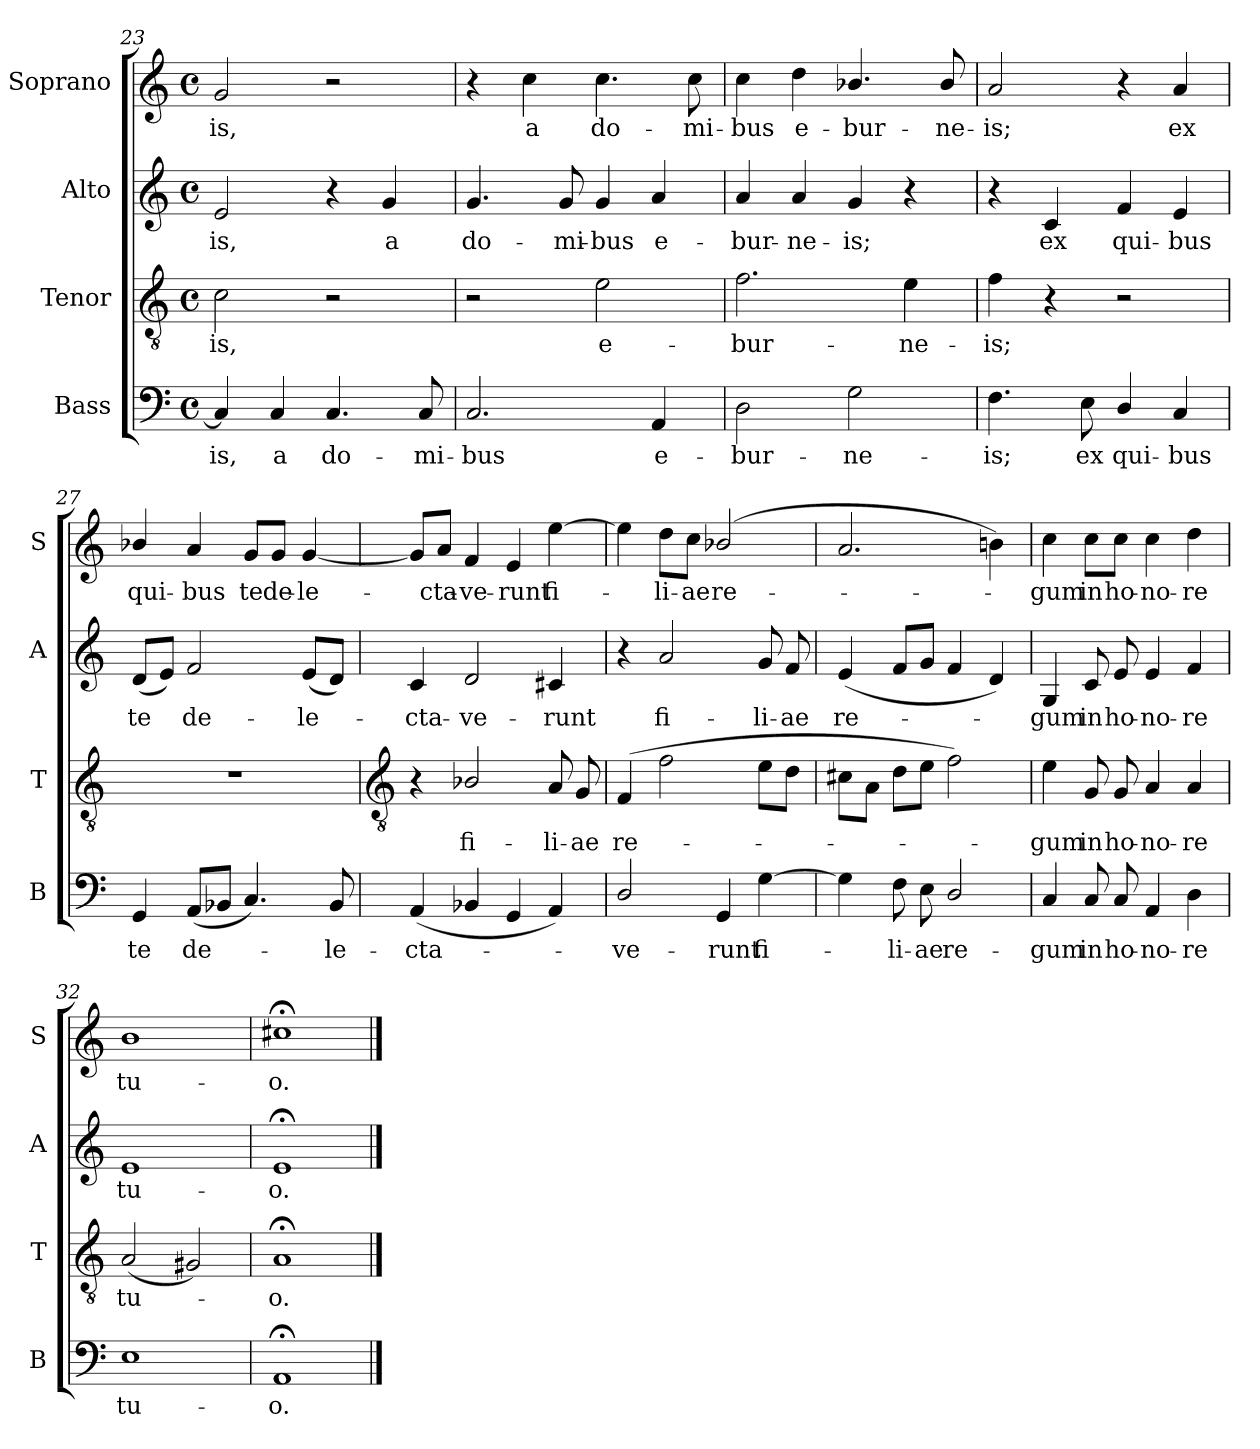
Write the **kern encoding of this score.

**kern	**text	**kern	**text	**kern	**text	**kern	**text
*part4	*part4	*part3	*part3	*part2	*part2	*part1	*part1
*staff4	*staff4	*staff3	*staff3	*staff2	*staff2	*staff1	*staff1
*I"Bass	*	*I"Tenor	*	*I"Alto	*	*I"Soprano	*
*I'B	*	*I'T	*	*I'A	*	*I'S	*
!!LO:LB:g=z
*clefF4	*	*clefGv2	*	*clefG2	*	*clefG2	*
*k[]	*	*k[]	*	*k[]	*	*k[]	*
*C:	*	*C:	*	*C:	*	*C:	*
*M4/4	*	*M4/4	*	*M4/4	*	*M4/4	*
*met(c)	*	*met(c)	*	*met(c)	*	*met(c)	*
=23	=23	=23	=23	=23	=23	=23	=23
!	!LO:LY:b	!	!LO:LY:b	!	!LO:LY:b	!	!LO:LY:b
4C]	is,	2c	is,	2e	-is,	2g	-is,
!	!LO:LY:b	!	!	!	!	!	!
4C	a	.	.	.	.	.	.
!	!LO:LY:b	!	!	!	!	!	!
4.C	do-	2r	.	4r	.	2r	.
!	!	!	!	!	!LO:LY:b	!	!
.	.	.	.	4g	a	.	.
!	!LO:LY:b	!	!	!	!	!	!
8C	-mi-	.	.	.	.	.	.
=24	=24	=24	=24	=24	=24	=24	=24
!	!LO:LY:b	!	!	!	!LO:LY:b	!	!
2.C	-bus	2r	.	4.g	do-	4r	.
!	!	!	!	!	!	!	!LO:LY:b
.	.	.	.	.	.	4cc	a
!	!	!	!	!	!LO:LY:b	!	!
.	.	.	.	8g	-mi-	.	.
!	!	!	!LO:LY:b	!	!LO:LY:b	!	!LO:LY:b
.	.	2e	e-	4g	-bus	4.cc	do-
!	!LO:LY:b	!	!	!	!LO:LY:b	!	!
4AA	e-	.	.	4a	e-	.	.
!	!	!	!	!	!	!	!LO:LY:b
.	.	.	.	.	.	8cc	-mi-
=25	=25	=25	=25	=25	=25	=25	=25
!	!LO:LY:b	!	!LO:LY:b	!	!LO:LY:b	!	!LO:LY:b
2D	-bur-	2.f	-bur-	4a	-bur-	4cc	-bus
!	!	!	!	!	!LO:LY:b	!	!LO:LY:b
.	.	.	.	4a	-ne-	4dd	e-
!	!LO:LY:b	!	!	!	!LO:LY:b	!	!LO:LY:b
2G	-ne-	.	.	4g	-is;	4.b-X/	-bur-
!	!	!	!LO:LY:b	!	!	!	!
.	.	4e	-ne-	4r	.	.	.
!	!	!	!	!	!	!	!LO:LY:b
.	.	.	.	.	.	8b-/	-ne-
=26	=26	=26	=26	=26	=26	=26	=26
!	!LO:LY:b	!	!LO:LY:b	!	!	!	!LO:LY:b
4.F	-is;	4f	-is;	4r	.	2a	-is;
!	!	!	!	!	!LO:LY:b	!	!
.	.	4r	.	4c	ex	.	.
!	!LO:LY:b	!	!	!	!	!	!
8E	ex	.	.	.	.	.	.
!	!LO:LY:b	!	!	!	!LO:LY:b	!	!
4D/	qui-	2r	.	4f	qui-	4r	.
!	!LO:LY:b	!	!	!	!LO:LY:b	!	!LO:LY:b
4C	-bus	.	.	4e	-bus	4a	ex
=27	=27	=27	=27	=27	=27	=27	=27
!	!LO:LY:b	!	!	!	!LO:LY:b	!	!LO:LY:b
4GG	te	1r	.	(<8dL	te	4b-X/	qui-
.	.	.	.	8eJ)	.	.	.
!	!LO:LY:b	!	!	!	!LO:LY:b	!	!LO:LY:b
(<8AAL	de-	.	.	2f	de-	4a	-bus
8BB-XJ	.	.	.	.	.	.	.
!	!	!	!	!	!	!	!LO:LY:b
4.C)	.	.	.	.	.	8g/L	te
!	!	!	!	!	!	!	!LO:LY:b
.	.	.	.	.	.	8g/J	de-
!	!	!	!	!	!LO:LY:b	!	!LO:LY:b
.	.	.	.	(<8eL	-le-	[4g	-le-
!	!LO:LY:b	!	!	!	!	!	!
8BB-	le-	.	.	8dJ)	.	.	.
!!LO:LB:g=z
=28	=28	=28	=28	=28	=28	=28	=28
*	*	*clefGv2	*	*	*	*	*
!	!LO:LY:b	!	!	!	!LO:LY:b	!	!
(<4AA	-cta-	4r	.	4c	cta-	8g/L]	.
!	!	!	!	!	!	!	!LO:LY:b
.	.	.	.	.	.	8a/J	cta-
!	!	!	!LO:LY:b	!	!LO:LY:b	!	!LO:LY:b
4BB-X	.	2B-X/	fi--	2d	-ve-	4f	-ve-
!	!	!	!	!	!	!	!LO:LY:b
4GG	.	.	.	.	.	4e	-runt
!	!	!	!LO:LY:b	!	!LO:LY:b	!	!LO:LY:b
4AA)	.	8A	-li-	4c#X	-runt	[4ee	fi-
!	!	!	!LO:LY:b	!	!	!	!
.	.	8G	-ae	.	.	.	.
=29	=29	=29	=29	=29	=29	=29	=29
!	!LO:LY:b	!	!LO:LY:b	!	!	!	!
2D/	ve-	(>4F	re-	4r	.	4ee]	.
!	!	!	!	!	!LO:LY:b	!	!LO:LY:b
.	.	2f	.	2a	fi-	8dd\L	li-
!	!	!	!	!	!	!	!LO:LY:b
.	.	.	.	.	.	8cc\J	-ae
!	!LO:LY:b	!	!	!	!	!	!LO:LY:b
4GG	-runt	.	.	.	.	(<2b-X/	re-
!	!LO:LY:b	!	!	!	!LO:LY:b	!	!
[4G	fi-	8eL	.	8g	-li-	.	.
!	!	!	!	!	!LO:LY:b	!	!
.	.	8dJ	.	8f	-ae	.	.
=30	=30	=30	=30	=30	=30	=30	=30
!	!	!	!	!	!LO:LY:b	!	!
4G]	.	8c#XL	.	(<4e	re-	2.a	.
.	.	8AJ	.	.	.	.	.
!	!LO:LY:b	!	!	!	!	!	!
8F	li-	8dL	.	8fL	.	.	.
!	!LO:LY:b	!	!	!	!	!	!
8E	-ae	8eJ	.	8gJ	.	.	.
!	!LO:LY:b	!	!	!	!	!	!
2D/	re-	2f)	.	4f	.	.	.
.	.	.	.	4d)	.	4bn)	.
=31	=31	=31	=31	=31	=31	=31	=31
!	!LO:LY:b	!	!LO:LY:b	!	!LO:LY:b	!	!LO:LY:b
4C	-gum	4e	gum	4G	gum	4cc	gum
!	!LO:LY:b	!	!LO:LY:b	!	!LO:LY:b	!	!LO:LY:b
8C	in	8G	in	8c	in	8cc\L	in
!	!LO:LY:b	!	!LO:LY:b	!	!LO:LY:b	!	!LO:LY:b
8C	ho-	8G	ho-	8e	ho-	8cc\J	ho-
!	!LO:LY:b	!	!LO:LY:b	!	!LO:LY:b	!	!LO:LY:b
4AA	-no-	4A	-no-	4e	-no-	4cc	-no-
!	!LO:LY:b	!	!LO:LY:b	!	!LO:LY:b	!	!LO:LY:b
4D	-re	4A	-re	4f	-re	4dd	-re
=32	=32	=32	=32	=32	=32	=32	=32
!	!LO:LY:b	!	!LO:LY:b	!	!LO:LY:b	!	!LO:LY:b
1E	tu-	(<2A	tu-	1e	tu-	1b	tu-
.	.	2G#X)	.	.	.	.	.
=33	=33	=33	=33	=33	=33	=33	=33
!	!LO:LY:b	!	!LO:LY:b	!	!LO:LY:b	!	!LO:LY:b
1AA;<	-o.	1A;<	o.	1e;<	-o.	1cc#X;<	-o.
==	==	==	==	==	==	==	==
*-	*-	*-	*-	*-	*-	*-	*-
